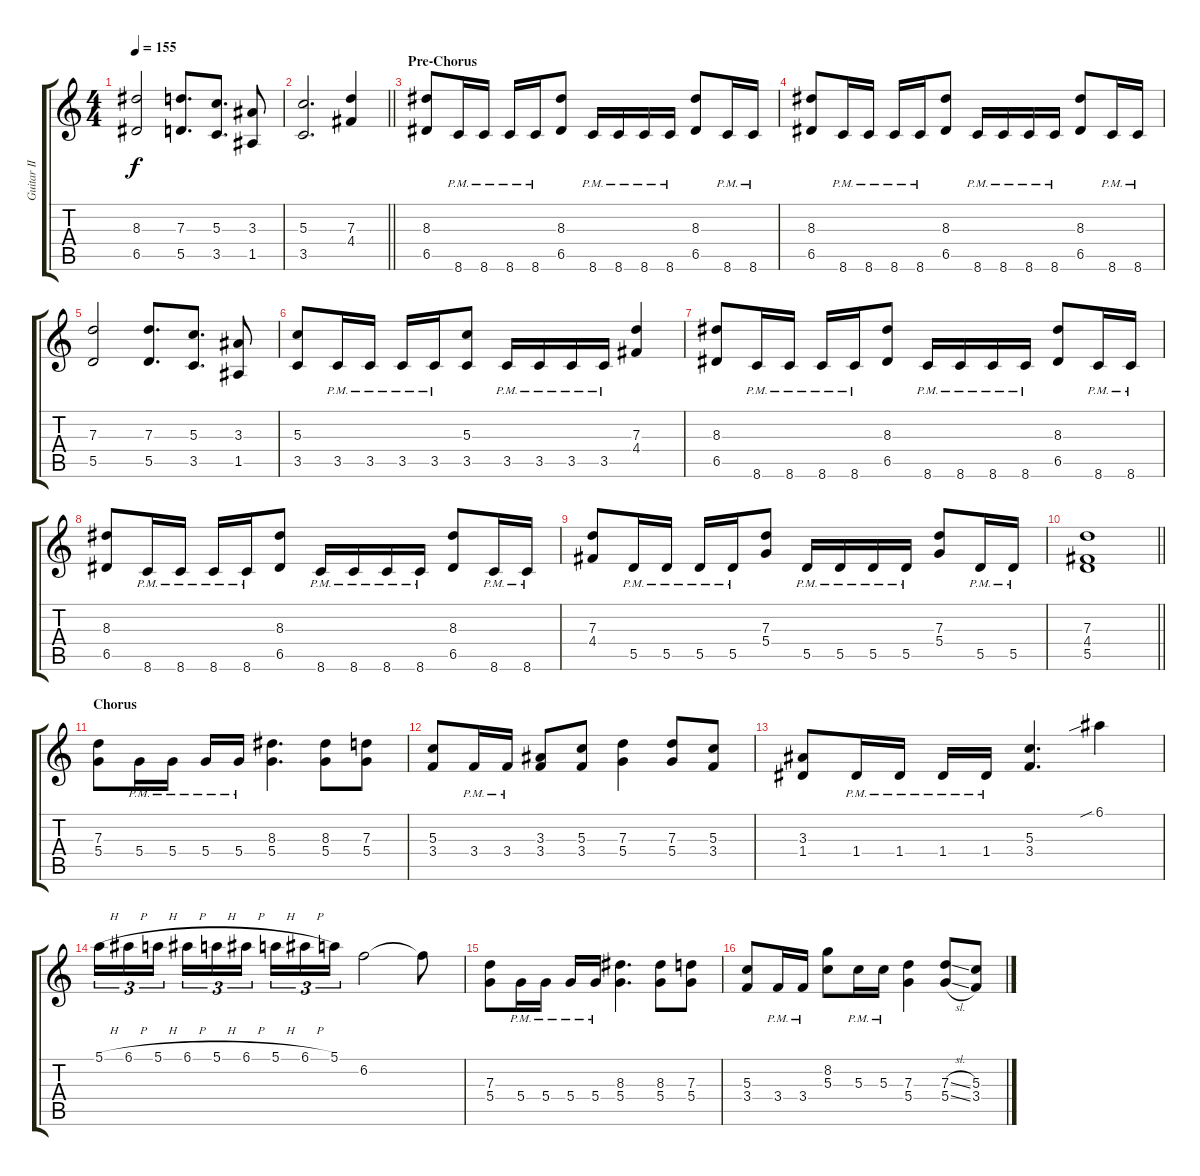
\track ("Guitar II Lower" "Guitar II ") {instrument overdrivenguitar}
\staff {score tabs}
\tuning (E4 B3 G3 D3 A2 E2) {hide}
\ts (4 4)
\tempo 155
\clef g2
\ks c
(8.3 6.5).2{dy f} (7.3 5.5).8{d} (5.3 3.5).8{d} (3.3 1.5).8 |
\barLineRight lightlight
(5.3 3.5).2{d} (7.3 4.4).4 |
\section ("" "Pre-Chorus")
(8.3 6.5).8 8.6{pm}.16 8.6{pm}.16 8.6{pm}.16 8.6{pm}.16 (8.3 6.5).8 8.6{pm}.16 8.6{pm}.16 8.6{pm}.16 8.6{pm}.16 (8.3 6.5).8 8.6{pm}.16 8.6{pm}.16 |
(8.3 6.5).8 8.6{pm}.16 8.6{pm}.16 8.6{pm}.16 8.6{pm}.16 (8.3 6.5).8 8.6{pm}.16 8.6{pm}.16 8.6{pm}.16 8.6{pm}.16 (8.3 6.5).8 8.6{pm}.16 8.6{pm}.16 |
(7.3 5.5).2 (7.3 5.5).8{d} (5.3 3.5).8{d} (3.3 1.5).8 |
(5.3 3.5).8 3.5{pm}.16 3.5{pm}.16 3.5{pm}.16 3.5{pm}.16 (5.3 3.5).8 3.5{pm}.16 3.5{pm}.16 3.5{pm}.16 3.5{pm}.16 (7.3 4.4).4 |
(8.3 6.5).8 8.6{pm}.16 8.6{pm}.16 8.6{pm}.16 8.6{pm}.16 (8.3 6.5).8 8.6{pm}.16 8.6{pm}.16 8.6{pm}.16 8.6{pm}.16 (8.3 6.5).8 8.6{pm}.16 8.6{pm}.16 |
(8.3 6.5).8 8.6{pm}.16 8.6{pm}.16 8.6{pm}.16 8.6{pm}.16 (8.3 6.5).8 8.6{pm}.16 8.6{pm}.16 8.6{pm}.16 8.6{pm}.16 (8.3 6.5).8 8.6{pm}.16 8.6{pm}.16 |
(7.3 4.4).8 5.5{pm}.16 5.5{pm}.16 5.5{pm}.16 5.5{pm}.16 (7.3 5.4).8 5.5{pm}.16 5.5{pm}.16 5.5{pm}.16 5.5{pm}.16 (7.3 5.4).8 5.5{pm}.16 5.5{pm}.16 |
\barLineRight lightlight
(7.3 4.4 5.5).1 |
\section ("" "Chorus")
(7.3 5.4).8 5.4{pm}.16 5.4{pm}.16 5.4{pm}.16 5.4{pm}.16 (8.3 5.4).4{d} (8.3 5.4).8 (7.3 5.4).8 |
(5.3 3.4).8 3.4{pm}.16 3.4{pm}.16 (3.3 3.4).8 (5.3 3.4).8 (7.3 5.4).4 (7.3 5.4).8 (5.3 3.4).8 |
(3.3 1.4).8 1.4{pm}.16 1.4{pm}.16 1.4{pm}.16 1.4{pm}.16 (5.3 3.4).4{d} 6.1{sib}.4 |
5.1{h}.16{tu (3 2)} 6.1{h}.16{tu (3 2)} 5.1{h}.16{tu (3 2) beam splitsecondary} 6.1{h}.16{tu (3 2)} 5.1{h}.16{tu (3 2)} 6.1{h}.16{tu (3 2)} 5.1{h}.16{tu (3 2)} 6.1{h}.16{tu (3 2)} 5.1.16{tu (3 2)} 6.2.2 6.2{t}.8 |
(7.3 5.4).8 5.4{pm}.16 5.4{pm}.16 5.4{pm}.16 5.4{pm}.16 (8.3 5.4).4{d} (8.3 5.4).8 (7.3 5.4).8 |
(5.3 3.4).8 3.4{pm}.16 3.4{pm}.16 (8.2 5.3).8 5.3{pm}.16 5.3{pm}.16 (7.3 5.4).4 (7.3{sl} 5.4{sl}).8 (5.3 3.4).8
